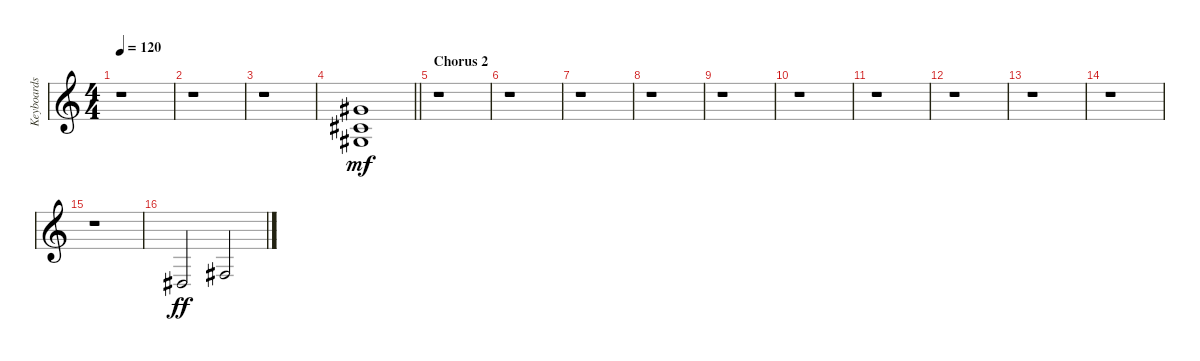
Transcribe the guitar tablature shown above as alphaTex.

\track ("Keyboards 1" "Keyboards ") {instrument frenchhorn}
\staff {score}
\tuning (Eb4 Bb3 Gb3 Db3 Ab2 Eb2) {hide}
\ts (4 4)
\tempo 120
\clef g2
\ks c
r.1{dy ff} |
r.1 |
r.1 |
\barLineRight lightlight
(14.3 12.4 12.5).1{dy mf volume 14} |
\section ("" "Chorus 2")
r.1 |
r.1 |
r.1 |
r.1 |
r.1 |
r.1 |
r.1 |
r.1 |
r.1 |
r.1 |
r.1 |
7.5.2{dy ff} 5.4.2
